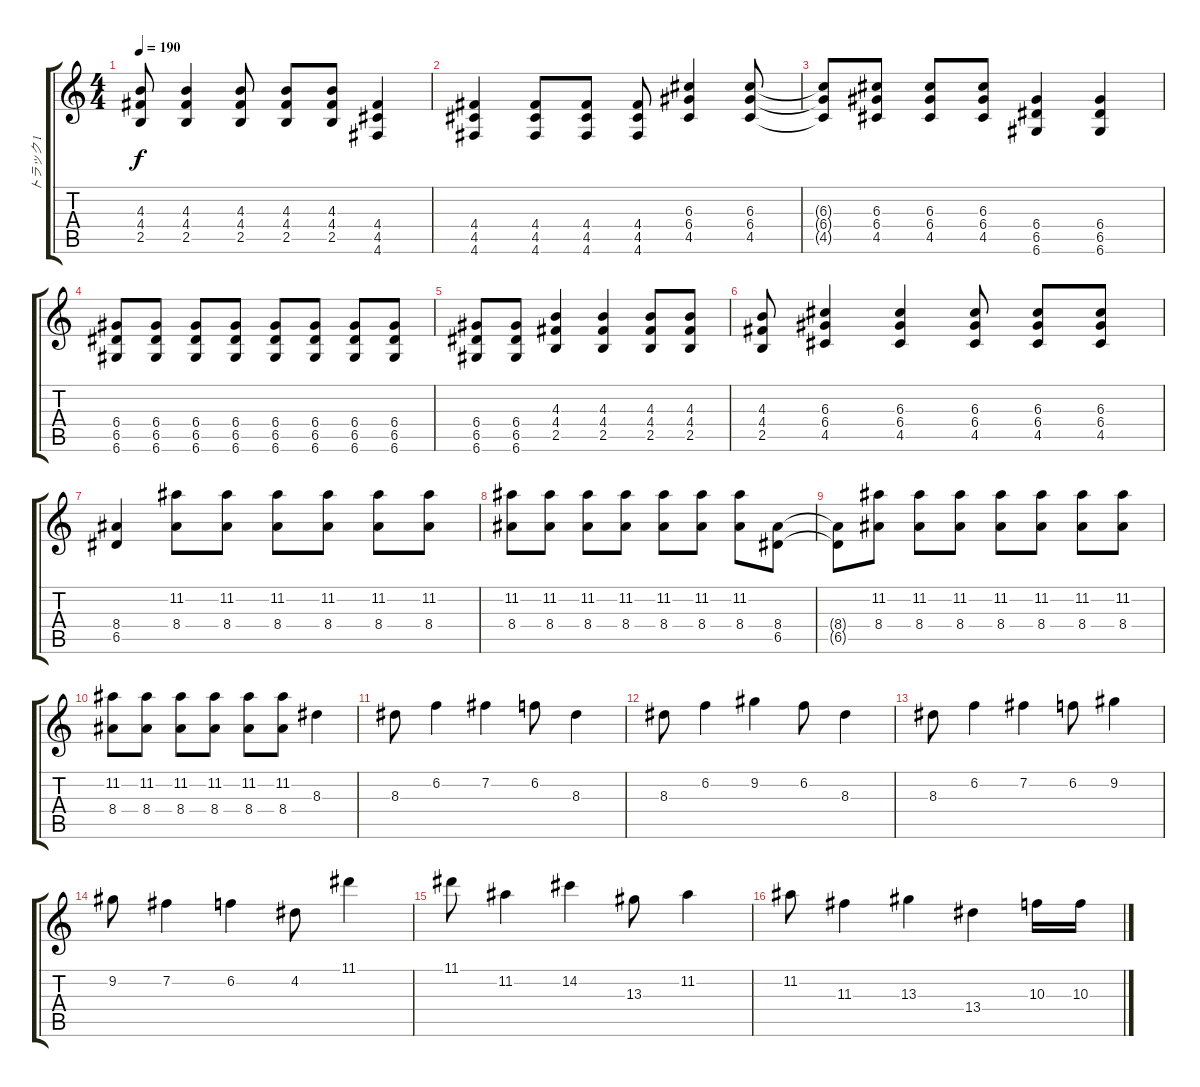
\track ("トラック 1" "トラック 1") {instrument overdrivenguitar}
\staff {score tabs}
\tuning (E4 B3 G3 D3 A2 D2) {hide}
\ts (4 4)
\tempo 190
\clef g2
\ks c
(4.3{t} 4.4{t} 2.5{t}).8{dy f} (4.3 4.4 2.5).4 (4.3 4.4 2.5).8 (4.3 4.4 2.5).8 (4.3 4.4 2.5).8 (4.4 4.5 4.6).4 |
(4.4 4.5 4.6).4 (4.4 4.5 4.6).8 (4.4 4.5 4.6).8 (4.4 4.5 4.6).8 (6.3 6.4 4.5).4 (6.3 6.4 4.5).8 |
(6.3{t} 6.4{t} 4.5{t}).8 (6.3 6.4 4.5).8 (6.3 6.4 4.5).8 (6.3 6.4 4.5).8 (6.4 6.5 6.6).4 (6.4 6.5 6.6).4 |
(6.4 6.5 6.6).8 (6.4 6.5 6.6).8 (6.4 6.5 6.6).8 (6.4 6.5 6.6).8 (6.4 6.5 6.6).8 (6.4 6.5 6.6).8 (6.4 6.5 6.6).8 (6.4 6.5 6.6).8 |
(6.4 6.5 6.6).8 (6.4 6.5 6.6).8 (4.3 4.4 2.5).4 (4.3 4.4 2.5).4 (4.3 4.4 2.5).8 (4.3 4.4 2.5).8 |
(4.3 4.4 2.5).8 (6.3 6.4 4.5).4 (6.3 6.4 4.5).4 (6.3 6.4 4.5).8 (6.3 6.4 4.5).8 (6.3 6.4 4.5).8 |
(8.4 6.5).4 (11.2 8.4).8 (11.2 8.4).8 (11.2 8.4).8 (11.2 8.4).8 (11.2 8.4).8 (11.2 8.4).8 |
(11.2 8.4).8 (11.2 8.4).8 (11.2 8.4).8 (11.2 8.4).8 (11.2 8.4).8 (11.2 8.4).8 (11.2 8.4).8 (8.4 6.5).8 |
(8.4{t} 6.5{t}).8 (11.2 8.4).8 (11.2 8.4).8 (11.2 8.4).8 (11.2 8.4).8 (11.2 8.4).8 (11.2 8.4).8 (11.2 8.4).8 |
(11.2 8.4).8 (11.2 8.4).8 (11.2 8.4).8 (11.2 8.4).8 (11.2 8.4).8 (11.2 8.4).8 8.3.4 |
8.3.8 6.2.4 7.2.4 6.2.8 8.3.4 |
8.3.8 6.2.4 9.2.4 6.2.8 8.3.4 |
8.3.8 6.2.4 7.2.4 6.2.8 9.2.4 |
9.2.8 7.2.4 6.2.4 4.2.8 11.1.4 |
11.1.8 11.2.4 14.2.4 13.3.8 11.2.4 |
11.2.8 11.3.4 13.3.4 13.4.4 10.3.16 10.3.16
